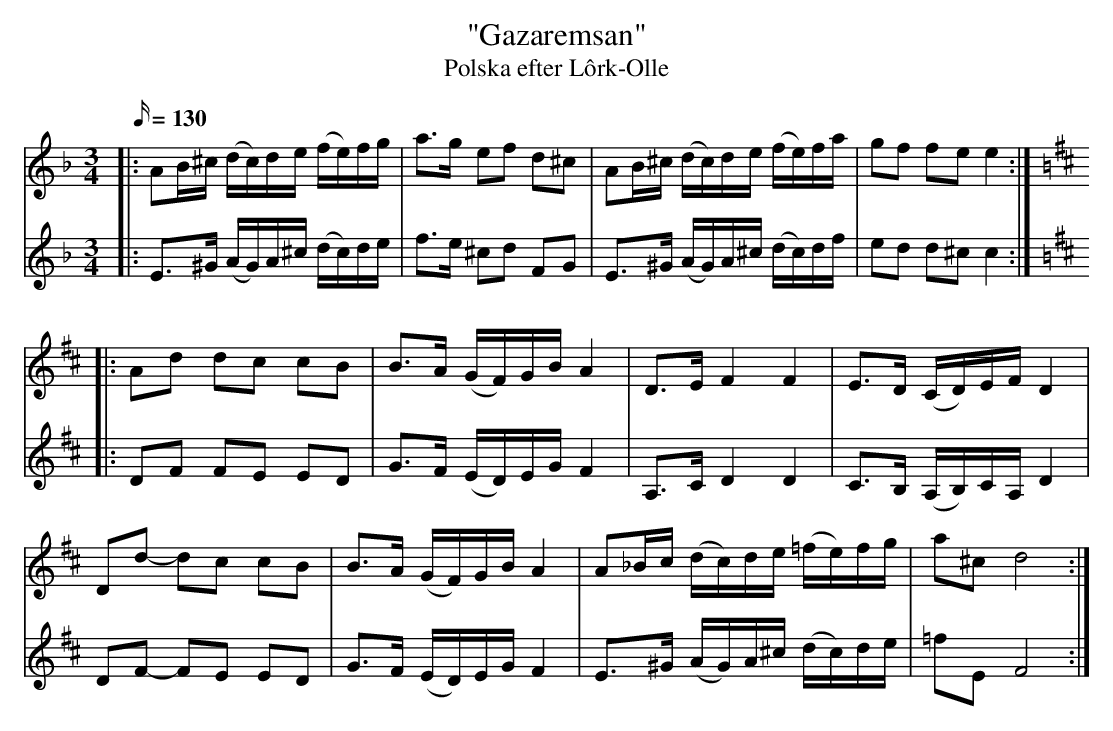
X:1
T: "Gazaremsan"
T: Polska efter Lôrk-Olle
M: 3/4
L: 1/16
Q: 130
K: Dm
V: 1
|: A2B^c (dc)de (fe)fg | a3g e2f2 d2^c2 | A2B^c (dc)de (fe)fa | g2f2 f2e2 e4 :|
K: D
|: A2d2 d2c2 c2B2 | B3A (GF)GB A4 | D3E F4 F4 | E3D (CD)EF D4 |
D2d2- d2c2 c2B2 | B3A (GF)GB A4 | A2_Bc (dc)de (=fe)fg | a2^c2 d8 :|
V: 2
|: E3^G (AG)A^c (dc)de | f3e ^c2d2 F2G2 | E3^G (AG)A^c (dc)df | e2d2 d2^c2 c4 :|
K: D
|: D2F2 F2E2 E2D2 | G3F (ED)EG F4 | A,3C D4 D4 | C3B, (A,B,)CA, D4 |
D2F2- F2E2 E2D2 | G3F (ED)EG F4 | E3^G (AG)A^c (dc)de | =f2E2 F8 :|
